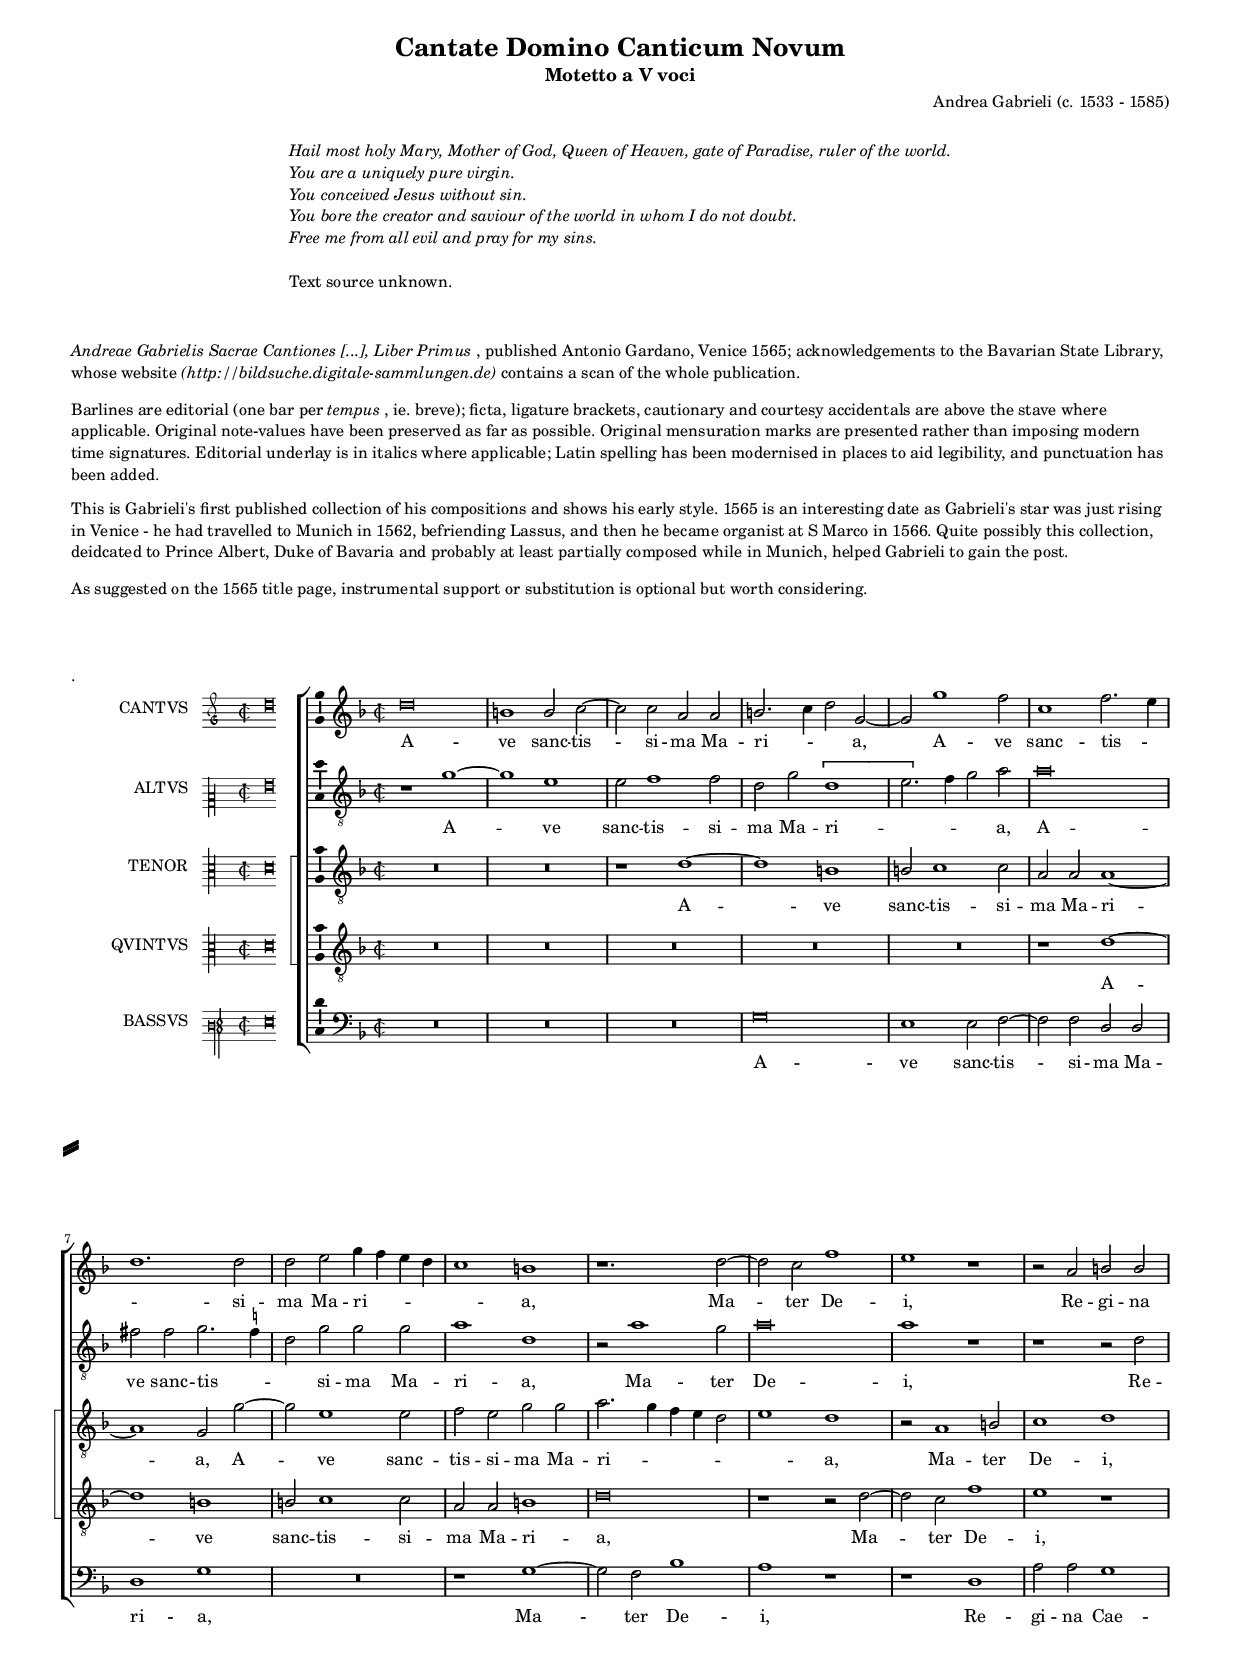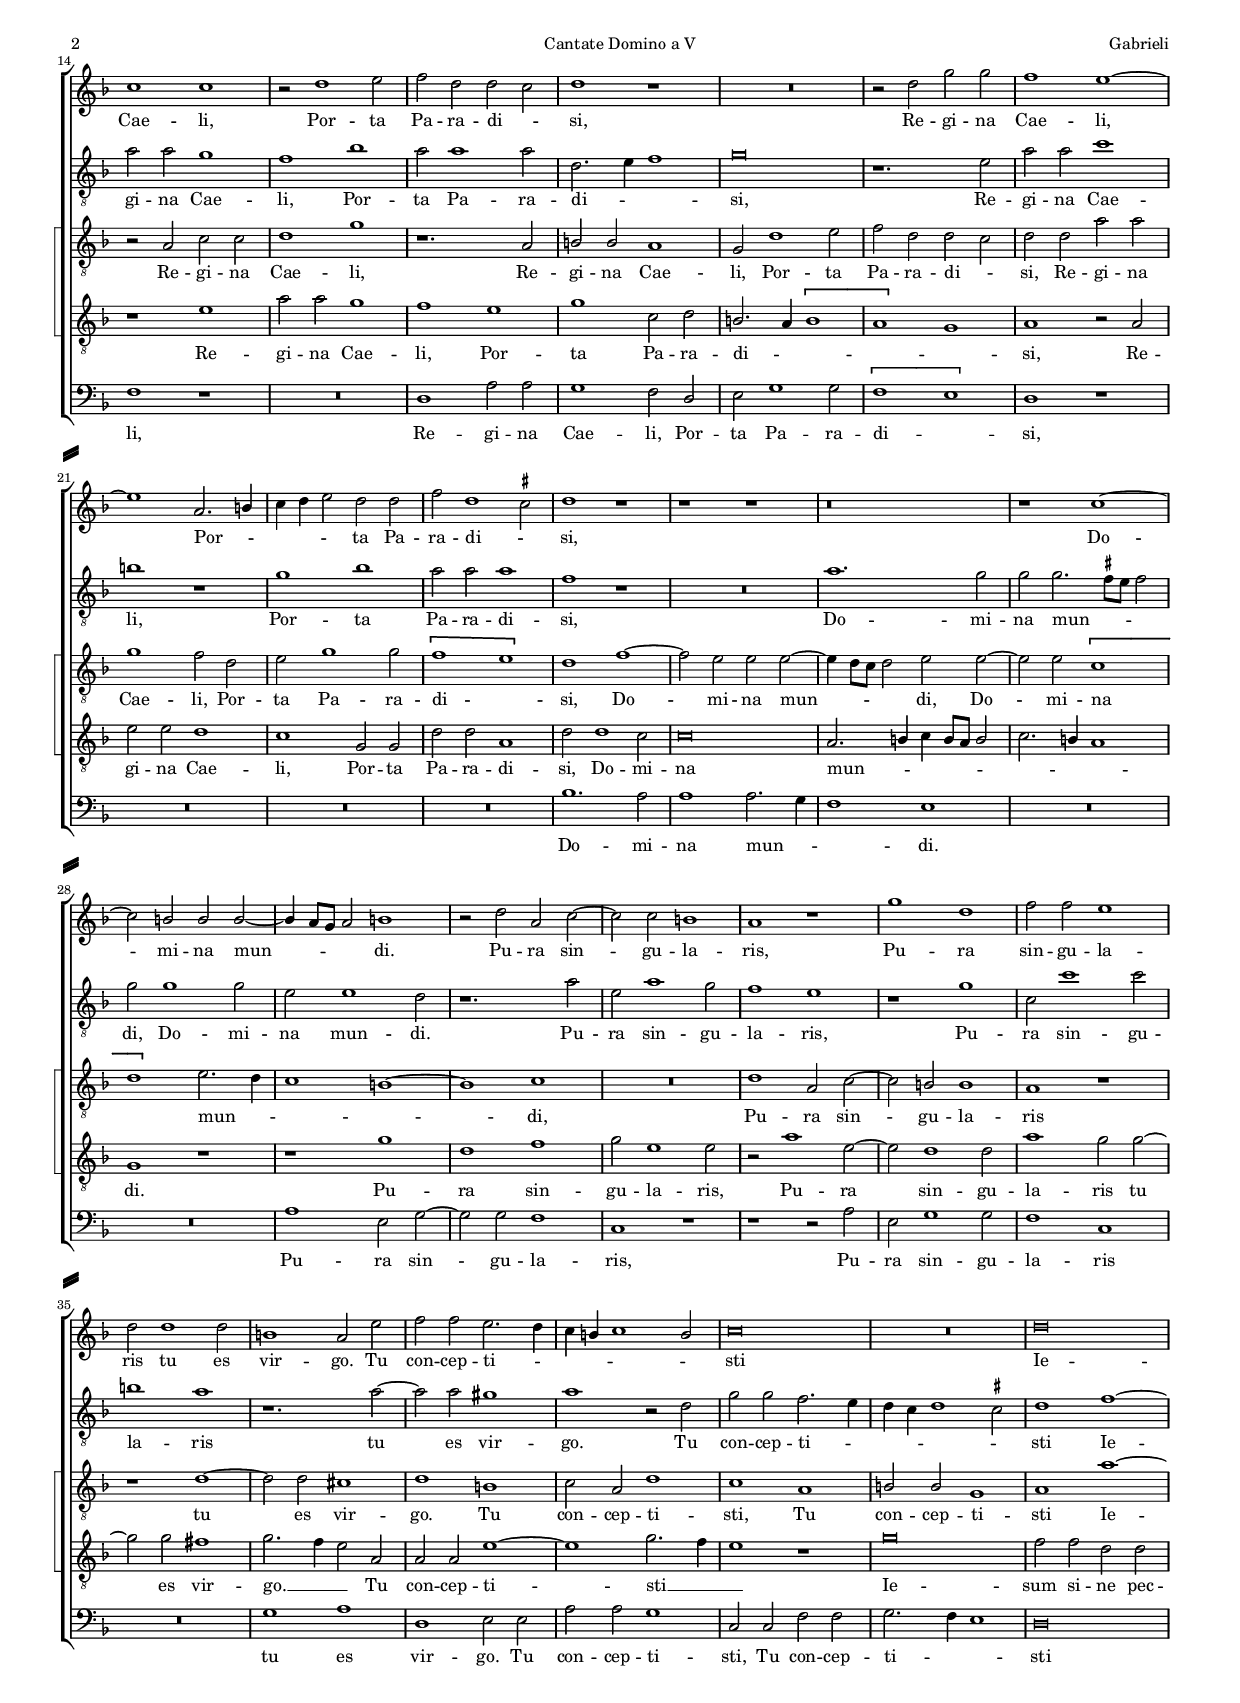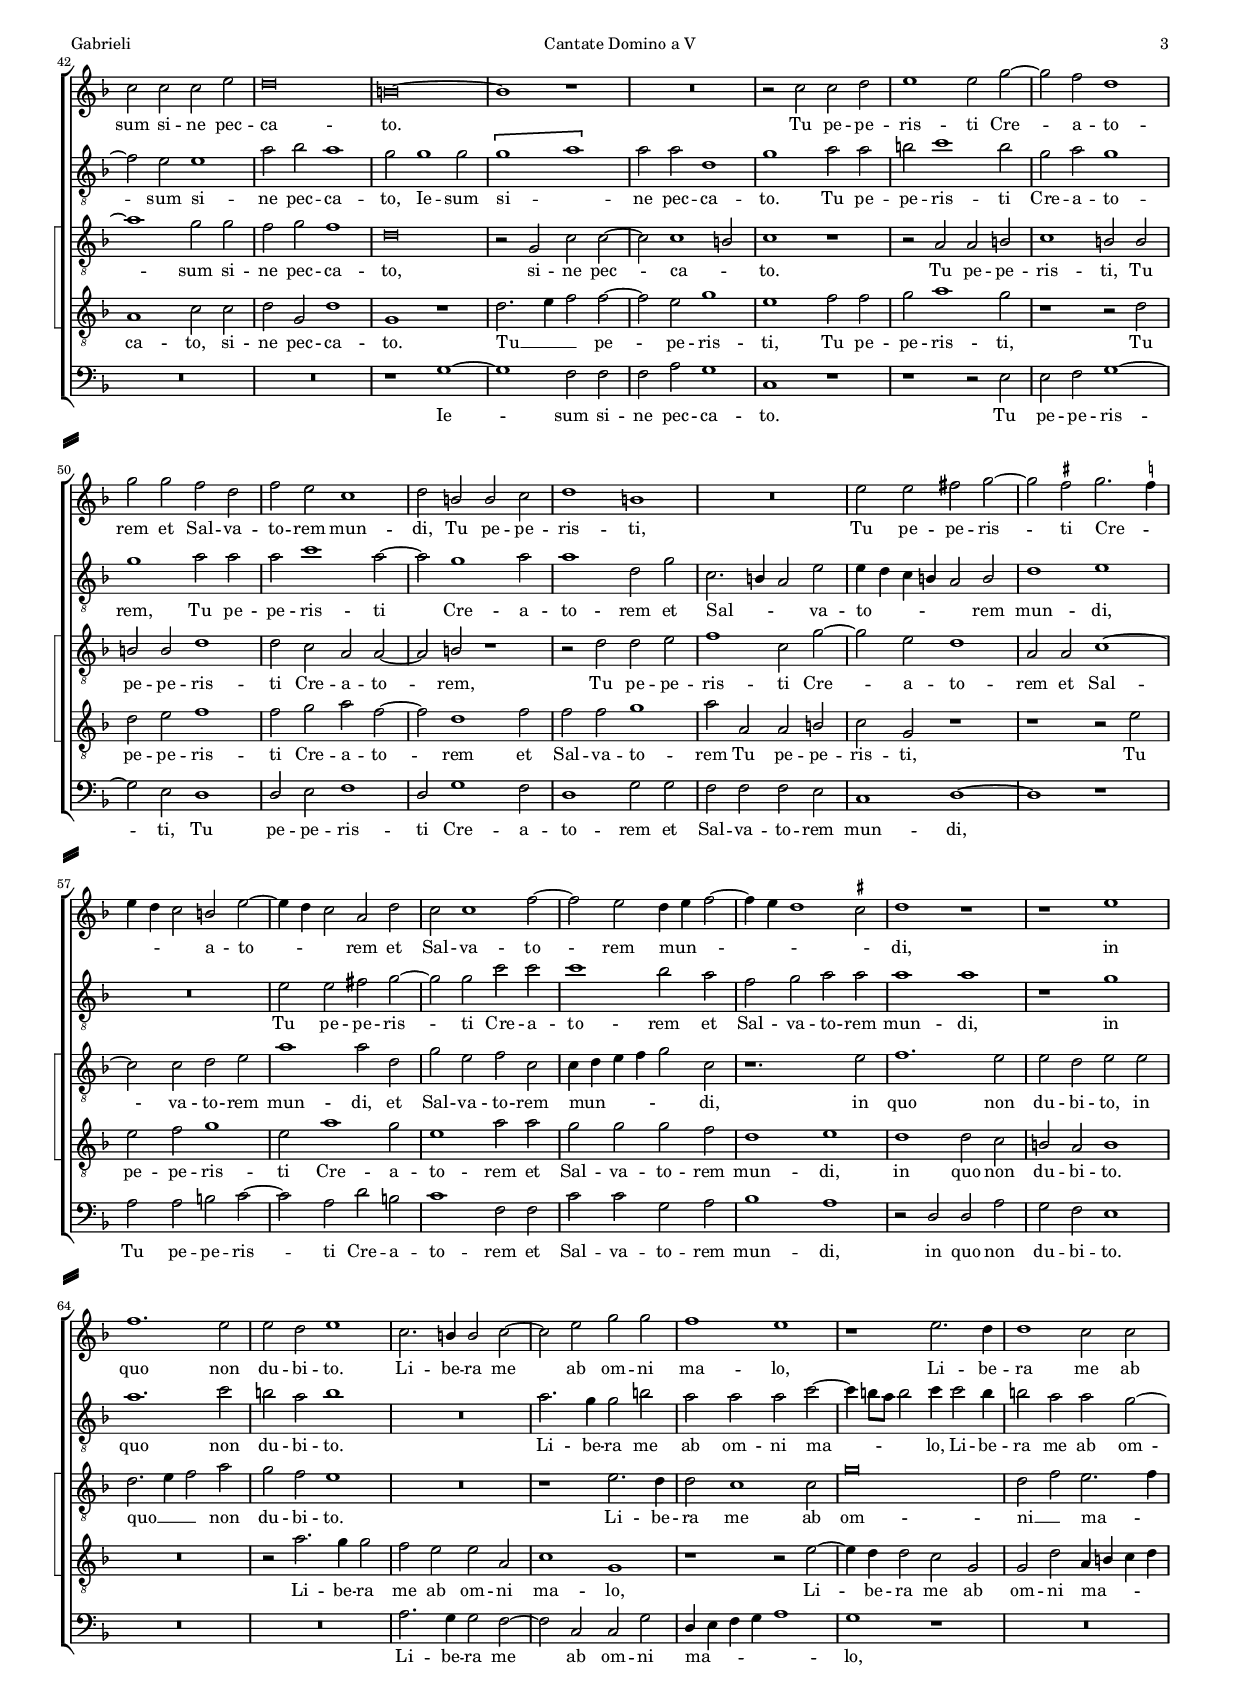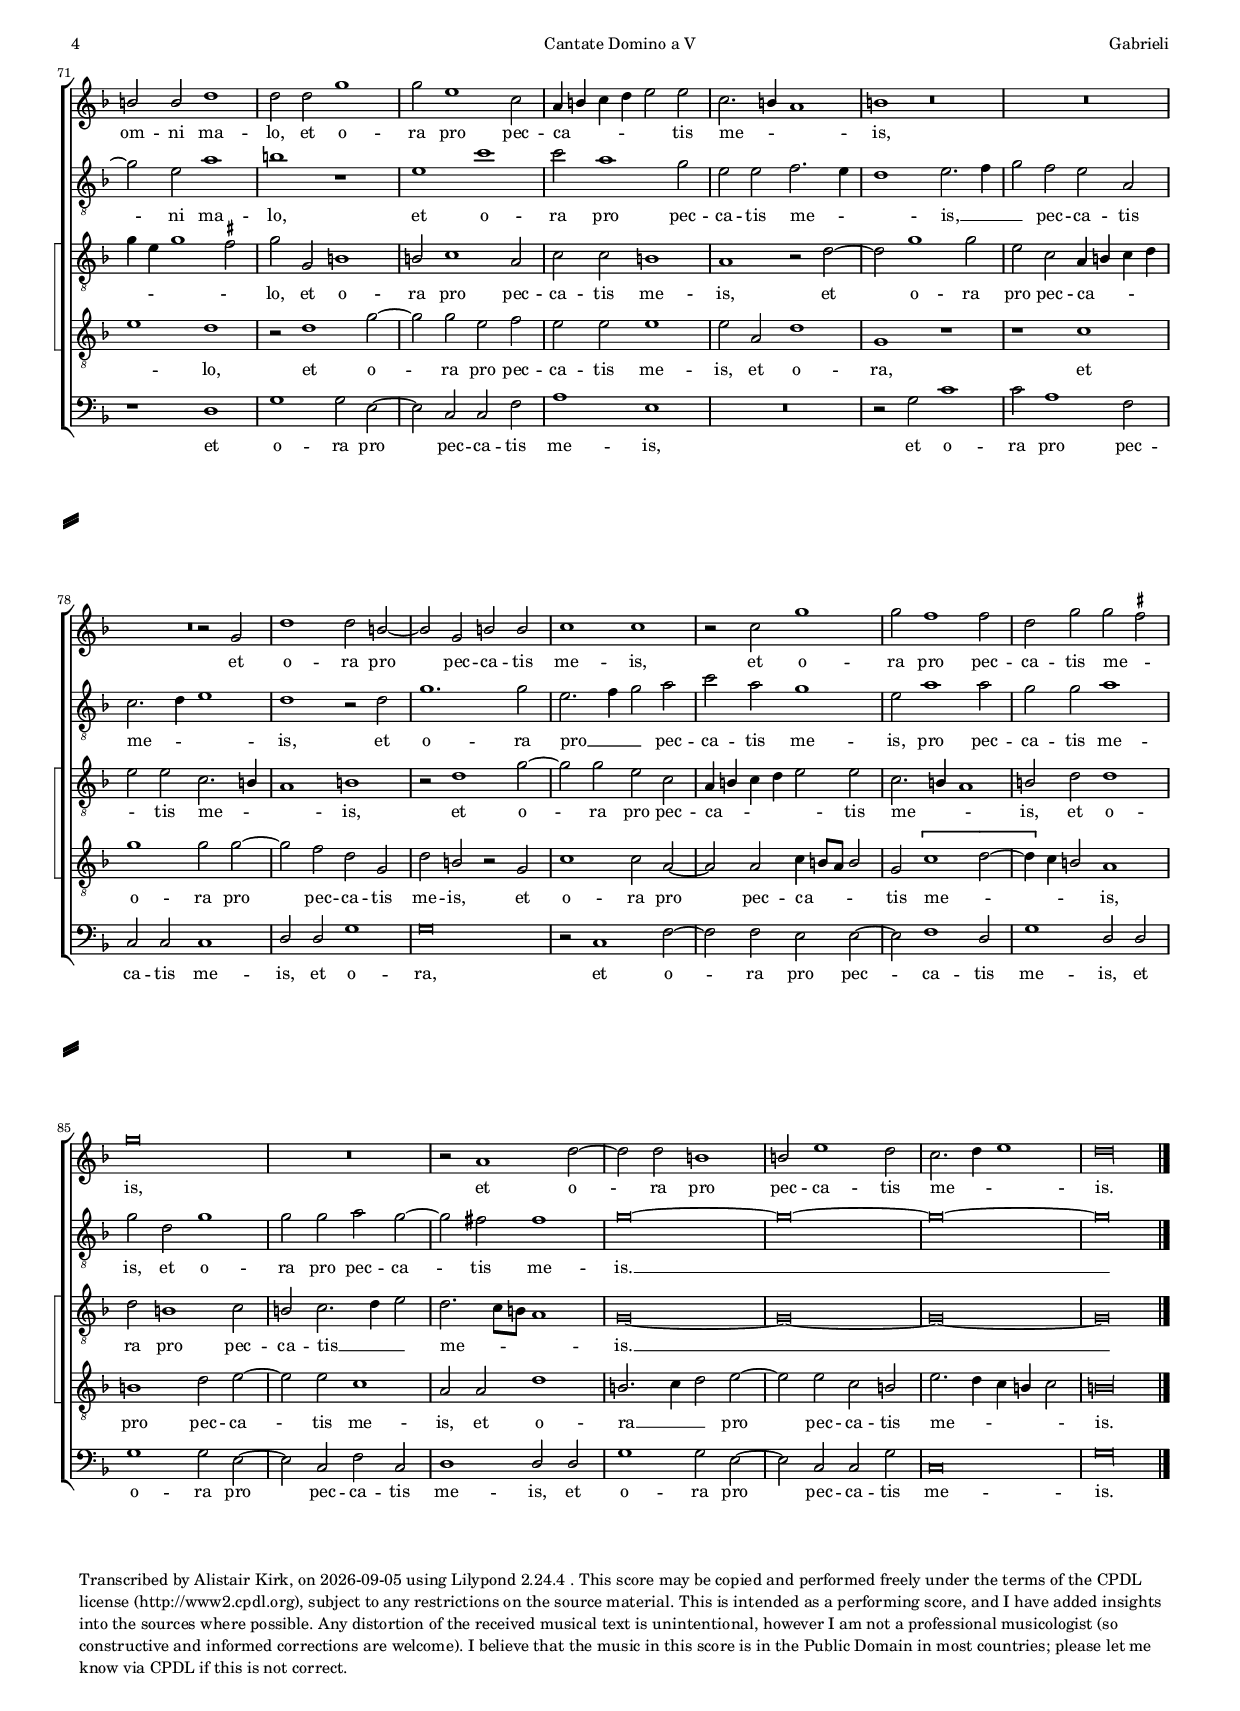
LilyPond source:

%
%  Alistair Kirk's Lilypond Template for Polyphonic Music - last revised 2018-09-03.
%
%  Best edited using Frescobaldi!  Get it from frescobaldi.org - a highly recommended 
%  Lilypond editor.  (I also highly recommend VSCode with its Git integration for version controlling.)
%

%%%%%%%%%%%%%%%%%%
% 1 - Description of this score
%%%%%%%%%%%%%%%%%%

%%% 1A - paper layout
%

#(set-default-paper-size "a4")
#(set-global-staff-size 14)
\paper {
        left-margin   = 12\mm
        right-margin   = 12\mm
        top-margin    = 10\mm
        bottom-margin = 10\mm
}

%%% 1B - titles
%

\header {
	title = "Cantate Domino Canticum Novum"
	subtitle = "Motetto a V voci"
	% poet = ""
	% subsubtitle = "VIII Vocum"
	% arranger = ""
	composer = "Andrea Gabrieli (c. 1533 - 1585)"
	% opus=""
}

hcomposer = "Gabrieli"
htitle = "Cantate Domino a V"

%%% 1C - Transposition of the whole score.
%
% This works relative to c.
%  Ie. To keep the original pitch leave this as 'c' (without quotes).
% To transpose the whole score up a tone set to 'd'.  For down a tone, set to 'bes,' (note the comma) etc
%  Everything is transposed, including key signatures etc (but prefatory staves are not affected).

TranspositionInterval = c



%%% 1D - clefs and stave labels
%

StaveAClef =  "treble"
StaveALabel =  "CANTVS"

StaveBClef =  "treble_8"
StaveBLabel =  "ALTVS"

StaveCClef =  "treble_8"
StaveCLabel =  "TENOR"

StaveDClef =  "treble_8"
StaveDLabel =  "QVINTVS"

StaveEClef =   "bass"
StaveELabel =   "BASSVS"

StaveFClef =  "treble_8"
StaveFLabel =   "Altus"

StaveGClef =   "treble_8"
StaveGLabel =   "Tenor"

StaveHClef =   "bass"
StaveHLabel =   "Bassus"

%%% 1E - key and time signature
%

gkeysig = {\key f \major}  %  Nb.  don't need to change this even if transposing - see above
global = {
	\time 2/1  %nb this might be overridden elsewhere (actually thinking of getting rid of it here...
	\gkeysig
        \override Score.MetronomeMark #'transparent = ##t
}

%%%1f  - What sound and tempo to use for the output MIDI file
%

% Tempo:
% Set the first number in the line below to set the playback speed.
% The number controls the length of the semibreve (which is the
% tactus of most 16th century polyphony written in tempus imperfectum)
% Suggest something in the range of 35 (very slow) to 65 (very fast).
% 45 is my default.

midiTactus = #(ly:make-moment 55 1)

% Playback sound:
% I think ocarina sounds a bit like a chamber organ on most General MIDI
% soundbanks, and annoys me the least of all the various terrible options,
% but suit yourself!
% "recorder" may also be useful on your computer??

MidiPlaybackSound = "ocarina"


%%%%%%%%%%%%%%%%%%
% 2 - Generic 'technical' settings (shouldn't usually need to change any of these unless personal preference suggests otherwise)
%%%%%%%%%%%%%%%%%%

\layout {
	\context {
		\Voice
			\remove "Note_heads_engraver"
			\consists "Completion_heads_engraver"
			\override NoteHead #'style = #'baroque

                         % These two go together!
                         \override Slur #'transparent = ##t
                         \override AccidentalSuggestion #'avoid-slur = #'inside  % Doesm't seem to help (in that ficta are shown way outside the stave when theres a slur) but does at least suppress all the error messages in the log file!


			\remove "Rest_engraver"
			\consists "Completion_rest_engraver"
                        \override Stem #'neutral-direction = #up

	}
	\context {
		\Staff
			\consists Ambitus_engraver
                        %% \override Stem #'thickness = #0.9
                        \RemoveEmptyStaves
	}
        \context {
                \StaffGroup
                        \consists "Separating_line_group_engraver"
	}
        \context {
                 \Score
                          \override BarNumber #'padding = #1.5
                          %\override BarNumber #'font-size = #1
                          %\override BarLine #'transparent = ##t	%% Uncomment for Mensurstriche (also change from ChoirStaff to Staffgroup and comment out completion_heads_engraver etc
                          %\override BarLine #'hair-thickness = #0.9   %% Example of how to manipulate barlines
        }
        \context {
                \Lyrics
                       %\override LyricText #'font-size = #1.2
                       %\override LyricText #'whiteout = ##t		% Might help with mensurstriche
                       %\override LyricExtender #'whiteout = ##t	% Might help with mensurstriche
                       %\override LyricHyphen #'whiteout = ##t		% Might help with mensurstriche
	}
}
\paper {
	ragged-last-bottom = ##f
  	ragged-bottom = ##f
	system-separator-markup = \slashSeparator
        evenHeaderMarkup=\markup  \fill-line { \fromproperty #'page:page-number-string \htitle \hcomposer }
	oddHeaderMarkup= \markup  \fill-line { \on-the-fly #not-first-page \hcomposer \on-the-fly #not-first-page \htitle \on-the-fly #not-first-page \fromproperty #'page:page-number-string }
         top-system-spacing #'basic-distance = #7    % Top stave is a bit too close to the page headers.
         % systems-per-page = 3  	% Lilypond rarely needs forcing like this...
         %  system-count = 13   	% ditto
         % page-count = 8    		% ditto
}




%%% The main musical content is in the two linked files below:



%%%%%%%%%%%%%%%%%%
% Some useful definitions for early music
%%%%%%%%%%%%%%%%%%

italicas=\override LyricText #'font-shape = #'italic
rectas=\override LyricText #'font-shape = #'upright
ss=\once \set suggestAccidentals = ##t
ficta = \once \set suggestAccidentals = ##t
date = #(strftime "%Y-%m-%d" (localtime (current-time)))
%m0 = \melismaEnd
%m1 = \melisma

%% Defining graphics for unusual mensural time signatures!
#(
  define ((double-time-signature2 glyph a) grob) (
       grob-interpret-markup grob (
          markup  (
            #:line ( #:musicglyph glyph #:number #:vcenter a )
          )
       )
  )
)
#(
  define ((double-time-signature3 glyph a b) grob) (
       grob-interpret-markup grob (
          markup  (
            #:line ( #:musicglyph glyph #:vcenter #:column (a b) )
          )
       )
  )
)
#(
  define ((custom-time-signature glyph) grob) (
       grob-interpret-markup grob (
          markup  (
            #:line ( #:musicglyph glyph)
          )
       )
  )
)


%%%%%%%%%%%%%%%%%%
% 3 - Score content: notes
%%%%%%%%%%%%%%%%%%

%\language "english"

StaveANotes = {

  % clef c1  % tweak / uncomment for debugging - this should override the clef in the score block

  \override Score.TimeSignature.stencil =
    #(custom-time-signature "timesig.mensural22")
  \time 2/1

  %\mark \markup \italic {"Prima Pars"}

  		d''\breve b'1 b'2 c''1 c''2 a'2 a'2 b'2. \melisma c''4 d''2 \melismaEnd g'1
		g''1 f''2   c''1  f''2. \melisma e''4  d''1. \melismaEnd d''2 d''2 e''2 g''4 \melisma f''4 e''4 d''4 c''1 \melismaEnd b'1
	r1.	d''1 c''2 f''1 e''1
	r1.	a'2 b'2 b'2 c''1 c''1

	r2	d''1 e''2 f''2 d''2 d''2 \melisma c''2 \melismaEnd d''1
	r1 R\breve r2
		d''2 g''2 g''2 f''1 e''\breve a'2. \melisma b'4 c''4 d''4 e''2 \melismaEnd d''2 d''2 f''2 d''1 \melisma \ficta cis''2 \melismaEnd d''1
	r\breve r\longa
		c''1. b'2 b'2 b'2. \melisma a'8 g'8 a'2 \melismaEnd b'1
	r2	d''2 a'2 c''1 c''2 b'1 a'1
	r1 	g''1 d''1 f''2 f''2 e''1 d''2 d''1 d''2 b'1 a'2
		e''2 f''2 f''2 e''2. \melisma d''4 c''4 b'4 c''1 b'2 \melismaEnd c''\breve
		R\breve
		d''\breve c''2 c''2 c''2 e''2 d''\breve b'\breve.
	r1 R\breve r2
		c''2 c''2 d''2 e''1 e''2 g''1 f''2 d''1 g''2 g''2 f''2 d''2 f''2 e''2 c''1 d''2 b'2 b'2 c''2 d''1 b'1
	R\breve
		e''2 e''2 fis''2 g''1 \ficta fis''2 g''2. \melisma \ficta f''4 e''4 d''4 c''2 \melismaEnd b'2 e''2. \melisma d''4 c''2 \melismaEnd a'2
		d''2 c''2 c''1 f''1 e''2 d''4 \melisma e''4 f''2. e''4 d''1 \ficta cis''2 \melismaEnd d''1
	r\breve
		e''1 f''1. e''2 e''2 d''2 e''1 c''2. b'4 b'2 c''1 e''2 g''2 g''2 f''1 e''1
	r1	e''2. d''4 d''1 c''2 c''2 b'2 b'2 d''1 d''2
		d''2 g''1 g''2 e''1 c''2 a'4 \melisma b'4 c''4 d''4 e''2 \melismaEnd e''2 c''2. \melisma b'4 a'1 \melismaEnd b'1
		R\longa r2
		g'2 d''1 d''2 b'1 g'2 b'2 b'2 c''1 c''1
	r2	c''2 g''1 g''2 f''1 f''2 d''2 g''2 g''2 \melisma \ficta fis''2 \melismaEnd g''\breve
	R\breve r2
		a'1 d''1 d''2 b'1 b'2 e''1 d''2 c''2. \melisma d''4 e''1 \melismaEnd d''\maxima*1/4

  %\override Score.TimeSignature.stencil =
  %   #(double-time-signature2 "timesig.mensural98" "3")
  % \time 3/2

  % \cadenzaOn

  %  b'\maxima*1/4
    \bar "|."
  %\cadenzaOff


}
StaveBNotes = {

  % clef c3  % tweak / uncomment for debugging - this should override the clef in the score block

   	r1	g'\breve e'1 e'2 f'1 f'2 d'2 g'2 \[ d'1 \melisma e'2. \] f'4 g'2 \melismaEnd a'2
		a'\breve fis'2 fis'2 g'2. \melisma \ficta f'4 d'2 \melismaEnd g'2 g'2 g'2 a'1 d'1
	r2	a'1 g'2 a'\breve a'1
	r1 r1 r2
		d'2 a'2 a'2 g'1 f'1
		\ficta bes'1 a'2 a'1 a'2 d'2. \melisma e'4 f'1 \melismaEnd g'\breve
	r1.	e'2 a'2 a'2 c''1 b'1
	r1	g'1 bes'1 a'2 a'2 a'1 f'1
	r1 R\breve
		a'1. g'2 g'2 g'2. \melisma \ficta fis'8 e'8 \ficta fis'2 \melismaEnd g'2
		g'1 g'2 e'2 e'1 d'2
	r1.	a'2 e'2 a'1 g'2 f'1 e'1
	r1	g'1 c'2 c''1 c''2 b'1 a'1
	r1.	a'1 a'2 gis'1 a'1
	r2	d'2 g'2 g'2 f'2. \melisma e'4 d'4 c'4 d'1 \ficta cis'2 \melismaEnd d'1 f'1. e'2
		e'1 a'2 \ficta bes'2 a'1 g'2 g'1 g'2
		\[ g'1 \melisma a'1 \melismaEnd \] a'2 a'2 d'1 g'1
		a'2 a'2 b'2 c''1 b'2 g'2 a'2 g'1 g'1
		a'2 a'2 a'2 c''1 a'1 g'1 a'2 a'1 d'2
		g'2 c'2. \melisma b4 a2 \melismaEnd e'2 e'4 \melisma d'4 c'4 b4 a2 \melismaEnd b2 d'1 e'1
	R\breve
		e'2 e'2 fis'2 g'1 g'2 c''2 c''2 c''1 bes'2
		a'2 f'2 g'2 a'2 a'2 a'1 a'1
	r1	g'1 a'1. c''2 b'2 a'2 b'1
	R\breve
		a'2. g'4 g'2 b'2 a'2 a'2 a'2 c''2. \melisma b'8 a'8 b'2 \melismaEnd c''4
		c''2 b'4 b'2 a'2 a'2 g'1 e'2 a'1 b'1
	r1	e'1 c''1 c''2 a'1 g'2 e'2 e'2 f'2. \melisma e'4 d'1 \melismaEnd e'2. \melisma f'4 g'2 \melismaEnd
		f'2 e'2 a2 c'2. \melisma d'4 e'1 \melismaEnd d'1
	r2	d'2 g'1. g'2 e'2. \melisma f'4 g'2 \melismaEnd a'2 c''2 a'2 g'1 e'2
		a'1 a'2 g'2 g'2 a'1 g'2
		d'2 g'1 g'2 g'2 a'2 g'1 fis'2 fis'1 g'\maxima
}
StaveCNotes = {

  % clef c4  % tweak / uncomment for debugging - this should override the clef in the score block

 	R\longa r1
		d'\breve b1 b2 c'1 c'2 a2 a2 a\breve g2
		g'1 e'1 e'2 f'2 e'2  g'2 g'2 a'2. \melisma g'4 f'4 e'4 d'2 e'1 \melismaEnd d'1
	r2	a1 b2 c'1 d'1
	r2	a2 c'2 c'2 d'1 g'1
	r1. 	a2 b2 b2 a1 g2
		d'1 e'2 f'2 d'2 d'2 \melisma c'2 \melismaEnd d'2
		d'2 a'2 a'2 g'1 f'2 d'2 e'2 g'1 g'2 \[ f'1 \melisma e'1 \melismaEnd \] d'1
		f'1. e'2 e'2 e'2. \melisma d'8 c'8 d'2 \melismaEnd e'2
		e'1 e'2 \[ c'1 \melisma d'1 \melismaEnd \] e'2. \melisma d'4 c'1 b\breve \melismaEnd c'1
	R\breve
		d'1 a2 c'1 b2 b1 a1
		r\breve
		d'1. d'2 cis'1 d'1 b1 c'2 a2 d'1 c'1
		a1 b2 b2 g1 a1
		a'\breve g'2 g'2 f'2 g'2 f'1 d'\breve
	r2	g2 c'2 c'1 c'1 \melisma b2 \melismaEnd c'1
	r1.	a2 a2 b2 c'1 b2
		b2 b2 b2 d'1 d'2 c'2 a2 a1 b2
	r1.	d'2 d'2 e'2 f'1 c'2 g'1 e'2 d'1 a2
		a2 c'1. c'2 d'2 e'2 a'1 a'2
		d'2 g'2 e'2 f'2 c'2 c'4 \melisma d'4 e'4 f'4 g'2 \melismaEnd c'2
	r1.	e'2 f'1. e'2 e'2 d'2 e'2
		e'2 d'2. \melisma e'4 f'2 \melismaEnd a'2 g'2 f'2 e'1
	R\breve r1
	e'2. d'4 d'2 c'1 c'2 g'\breve d'2 \melisma f'2 \melismaEnd e'2. \melisma f'4 g'4 e'4 g'1 \ficta fis'2 \melismaEnd g'2
		g2 b1 b2 c'1 a2 c'2 c'2 b1 a1
	r2	d'1 g'1 g'2 e'2 c'2 a4 \melisma b4 c'4 d'4 e'2 \melismaEnd e'2 c'2. \melisma b4 a1 \melismaEnd b1
	r2	d'1 g'1 g'2 e'2 c'2 a4 \melisma b4 c'4 d'4 e'2 \melismaEnd e'2 c'2. \melisma b4 a1 \melismaEnd b2
		d'2 d'1 d'2 b1 c'2 b2 c'2. \melisma d'4 e'2 \melismaEnd d'2. \melisma c'8 b8 a1 \melismaEnd g\maxima
}
StaveDNotes = {
  	R\longa R\longa R\breve r1
  	d'\breve b1 b2 c'1 c'2 a2 a2 b1 d'\breve
	r1 r2	d'1 c'2 f'1 e'1
	r\breve e'1 a'2 a'2 g'1 f'1 e'1 g'1 c'2 d'2 b2. \melisma a4 \[ b1 a1 \] g1 \melismaEnd a1
	r2	a2 e'2 e'2 d'1 c'1 g2 g2 d'2 d'2 a1 d'2
	d'1 c'2 c'\breve a2. \melisma b4 c'4 b8 a8 b2 c'2. b4 a1 \melismaEnd g1
	r\breve
		g'1 d'1 f'1 g'2 e'1 e'2
	r2	a'1 e'1 d'1 d'2 a'1 g'2
		g'1 g'2 fis'1 g'2. \melisma f'4 e'2 \melismaEnd
		a2 a2 a2 e'\breve g'2. \melisma f'4 e'1 \melismaEnd
	r1	g'\breve f'2 f'2 d'2 d'2 a1 c'2
		c'2 d'2 g2 d'1 g1
	r1	d'2. \melisma e'4 f'2 \melismaEnd f'1 e'2 g'1 e'1
		f'2 f'2 g'2 a'1 g'2
	r1 r2 	d'2 d'2 e'2 f'1 f'2 g'2 a'2 f'1 d'1
		f'2 f'2 f'2 g'1 a'2
		a2 a2 b2 c'2 g2
	r1 r1 r2
		e'2 e'2 f'2 g'1 e'2 a'1 g'2 e'1 a'2
		a'2 g'2 g'2 g'2 f'2 d'1 e'1
		d'1 d'2 c'2 b2 a2 b1
	R\breve r2
		a'2. g'4 g'2 f'2 e'2 e'2 a2 c'1 g1
	r1 r2	e'2. d'4 d'2 c'2 g2 g2 d'2 a4 \melisma b4 c'4 d'4 e'1 \melismaEnd d'1
	r2	d'1 g'1 g'2 e'2 f'2 e'2 e'2 e'1 e'2
		a2 d'1 g1
		r1 r1	c'1 g'1 g'2 g'1 f'2 d'2 g2 d'2 b2
	r2	g2 c'1 c'2 a1 a2 c'4 \melisma b8 a8 b2 \melismaEnd g2 \[ c'1 \melisma d'2. \] c'4 b2 \melismaEnd a1
		b1 d'2 e'1 e'2 c'1 a2
		a2 d'1 b2. \melisma c'4 d'2 \melismaEnd e'1 e'2 c'2 b2 e'2. \melisma d'4 c'4 b4 c'2 \melismaEnd b\maxima*1/4

}
StaveENotes = {

  % clef c4  % tweak / uncomment for debugging - this should override the clef in the score block

   	R\longa R\breve
		g\breve e1 e2 f1 f2 d2 d2 d1 g1
	R\breve r1
	g1. f2 \ficta bes1 a1
	r1 r1	d1 a2 a2 g1 f1
	r1 R\breve
		d1 a2 a2 g1 f2 d2 e2 g1 g2 \[ f1 \melisma e1 \melismaEnd \] d1
	r1 R\longa R\breve
		bes1. a2 a1 a2. \melisma g4 f1 \melismaEnd e1
	R\longa
		a1 e2 g1 g2 f1 c1
	r1 r1 r2
		a2 e2 g1 g2 f1 c1
	R\breve
		g1 a1 d1 e2 e2 a2 a2 g1 c2
		c2 f2 f2 g2. \melisma f4 e1 \melismaEnd d\breve
	R\longa r1
		g\breve f2 f2 f2 a2 g1 c1
	r1 r1 r2
		e2 e2 f2 g1. e2
		d1 d2 e2 f1 d2 g1 f2 d1 g2
		g2 f2 f2 f2 e2 c1 d\breve
	r1	a2 a2 b2 c'1 a2 d'2 b2 c'1 f2
		f2 c'2 c'2 g2 a2 bes1 a1
	r2	d2 d2 a2 g2 f2 e1
	R\longa
		a2. g4 g2 f1 c2 c2 g2 d4 \melisma e4 f4 g4 a1 \melismaEnd g1
	r1 R\breve r1
		d1 g1 g2 e1 c2 c2 f2 a1 e1
	R\breve r2
		g2 c'1 c'2 a1 f2 c2 c2 c1 d2 d2 g1 g\breve
	r2	c1 f1 f2 e2 e1 f1 d2 g1 d2
		d2 g1 g2 e1 c2 f2 c2 d1 d2
		d2 g1 g2 e1 c2 c2 g2 c\breve g\maxima*1/4

}
StaveFNotes = {  }
StaveGNotes = {  }
StaveHNotes = {  }

% Convenient overrides - comment and uncomment to add and remove staves for quick debugging / rendering purposes:
% StaveANotes = {  }
% StaveBNotes = {  }
% StaveCNotes = {  }
% StaveDNotes = {  }
% StaveENotes = {  }
% StaveFNotes = {  }
% StaveGNotes = {  }
% StaveHNotes = {  }

%%%%%%%%%%%%%%%%%%
% 4 - Score content: text / lyrics
%%%%%%%%%%%%%%%%%%

StaveALyrics = \lyricmode {
      A -- ve sanc -- tis -- si -- ma Ma -- ri -- a,
      A -- ve sanc -- tis -- si -- ma Ma -- ri -- a,
      Ma -- ter De -- i,
      Re -- gi -- na Cae -- li,
      Por -- ta Pa -- ra -- di -- si,
      Re -- gi -- na Cae -- li,
      Por -- ta Pa -- ra -- di -- si,
      Do -- mi -- na mun -- di.
      Pu -- ra sin -- gu -- la -- ris,
      Pu -- ra sin -- gu -- la -- ris tu es vir -- go.
      Tu con -- cep -- ti -- sti Ie -- sum si -- ne pec -- ca -- to.
      Tu pe -- pe -- ris -- ti Cre -- a -- to -- rem et Sal -- va -- to -- rem mun -- di,
      Tu pe -- pe -- ris -- ti,
      Tu pe -- pe -- ris -- ti Cre -- a -- to -- rem et Sal -- va -- to -- rem mun -- di,
      in quo non du -- bi -- to.
      Li -- be -- ra me ab om -- ni ma -- lo,
      Li -- be -- ra me ab om -- ni ma -- lo,
      et o -- ra pro pec -- ca -- tis me -- is,
      et o -- ra pro pec -- ca -- tis me -- is,
      et o -- ra pro pec -- ca -- tis me -- is,
      et o -- ra pro pec -- ca -- tis me -- is.
}
StaveBLyrics = \lyricmode {
      A -- ve sanc -- tis -- si -- ma Ma -- ri -- a,
      A -- ve sanc -- tis -- si -- ma Ma -- ri -- a,
      Ma -- ter De -- i,
      Re -- gi -- na Cae -- li,
      Por -- ta Pa -- ra -- di -- si,
      Re -- gi -- na Cae -- li,
      Por -- ta Pa -- ra -- di -- si,
      Do -- mi -- na mun -- di,
      Do -- mi -- na mun -- di.
      Pu -- ra sin -- gu -- la -- ris,
      Pu -- ra sin -- gu -- la -- ris tu es vir -- go.
      Tu con -- cep -- ti -- sti Ie -- sum si -- ne pec -- ca -- to,
      Ie -- sum si -- ne pec -- ca -- to.
      Tu pe -- pe -- ris -- ti Cre -- a -- to -- rem,
      Tu pe -- pe -- ris -- ti Cre -- a -- to -- rem et Sal -- va -- to -- rem mun -- di,
      Tu pe -- pe -- ris -- ti Cre -- a -- to -- rem et Sal -- va -- to -- rem mun -- di,
      in quo non du -- bi -- to.
      Li -- be -- ra me ab om -- ni ma -- lo,
      Li -- be -- ra me ab om -- ni ma -- lo,
      et o -- ra pro pec -- ca -- tis me -- is, __
      pec -- ca -- tis me -- is,
      et o -- ra pro __ pec -- ca -- tis me -- is,
      pro pec -- ca -- tis me -- is,
      et o -- ra pro pec -- ca -- tis me -- is. __
}
StaveCLyrics = \lyricmode {
    A -- ve sanc -- tis -- si -- ma Ma -- ri -- a,
    A -- ve sanc -- tis -- si -- ma Ma -- ri -- a,
    Ma -- ter De -- i,
    Re -- gi -- na Cae -- li,
    Re -- gi -- na Cae -- li,
    Por -- ta Pa -- ra -- di -- si,
    Re -- gi -- na Cae -- li,
    Por -- ta Pa -- ra -- di -- si,
    Do -- mi -- na mun -- di,
    Do -- mi -- na mun -- di,
    Pu -- ra sin -- gu -- la -- ris tu es vir -- go.
    Tu con -- cep -- ti -- sti,
    Tu con -- cep -- ti -- sti Ie -- sum si -- ne pec -- ca -- to,
    si -- ne pec -- ca -- to.
    Tu pe -- pe -- ris -- ti,
    Tu pe -- pe -- ris -- ti Cre -- a -- to -- rem,
    Tu pe -- pe -- ris -- ti Cre -- a -- to -- rem et Sal -- va -- to -- rem mun -- di,
    et Sal -- va -- to -- rem mun -- di,
    in quo non du -- bi -- to,
    in quo __ non du -- bi -- to.
    Li -- be -- ra me ab om -- ni __ ma -- lo,
    et o -- ra pro pec -- ca -- tis me -- is,
    et o -- ra pro pec -- ca -- tis me -- is,
    et o -- ra pro pec -- ca -- tis me -- is,
    et o -- ra pro pec -- ca -- tis __ me -- is. __
}
StaveDLyrics = \lyricmode {
    A -- ve sanc -- tis -- si -- ma Ma -- ri -- a,
    Ma -- ter De -- i,
    Re -- gi -- na Cae -- li,
    Por -- ta Pa -- ra -- di -- si,
    Re -- gi -- na Cae -- li,
    Por -- ta Pa -- ra -- di -- si,
    Do -- mi -- na mun -- di.
    Pu -- ra sin -- gu -- la -- ris,
    Pu -- ra sin -- gu -- la -- ris tu es vir -- go. __
    Tu con -- cep -- ti -- sti __ Ie -- sum si -- ne pec -- ca -- to,
    si -- ne pec -- ca -- to.
    Tu __ pe -- pe -- ris -- ti,
    Tu pe -- pe -- ris -- ti,
    Tu pe -- pe -- ris -- ti Cre -- a -- to -- rem et Sal -- va -- to -- rem
    Tu pe -- pe -- ris -- ti,
    Tu pe -- pe -- ris -- ti Cre -- a -- to -- rem et Sal -- va -- to -- rem mun -- di,
    in quo non du -- bi -- to.
    Li -- be -- ra me ab om -- ni ma -- lo,
    Li -- be -- ra me ab om -- ni ma -- lo,
    et o -- ra pro pec -- ca -- tis me -- is,
    et o -- ra,
    et o -- ra pro pec -- ca -- tis me -- is,
    et o -- ra pro pec -- ca -- tis me -- is,
    pro pec -- ca -- tis me -- is,
    et o -- ra __ pro pec -- ca -- tis me -- is.
}
StaveELyrics = \lyricmode {
      A -- ve sanc -- tis -- si -- ma Ma -- ri -- a,
      Ma -- ter De -- i,
      Re -- gi -- na Cae -- li,
      Re -- gi -- na Cae -- li,
      Por -- ta Pa -- ra -- di -- si,
      Do -- mi -- na mun -- di.
      Pu -- ra sin -- gu -- la -- ris,
      Pu -- ra sin -- gu -- la -- ris tu es vir -- go.
      Tu con -- cep -- ti -- sti,
      Tu con -- cep -- ti -- sti Ie -- sum si -- ne pec -- ca -- to.
      Tu pe -- pe -- ris -- ti,
      Tu pe -- pe -- ris -- ti Cre -- a -- to -- rem et Sal -- va -- to -- rem mun -- di,
      Tu pe -- pe -- ris -- ti Cre -- a -- to -- rem et Sal -- va -- to -- rem mun -- di,
      in quo non du -- bi -- to.
      Li -- be -- ra me ab om -- ni ma -- lo,
      et o -- ra pro pec -- ca -- tis me -- is,
      et o -- ra pro pec -- ca -- tis me -- is,
      et o -- ra,
      et o -- ra pro pec -- ca -- tis me -- is,
      et o -- ra pro pec -- ca -- tis me -- is,
      et o -- ra pro pec -- ca -- tis me -- is.
}
StaveFLyrics = \lyricmode {

      }
StaveGLyrics = \lyricmode { A }
StaveHLyrics = \lyricmode { A }

 % Tanslation and attribution of text
 \markup {
        \vspace #1
	\fill-line {
		\column {
      \vspace #1
			%\line { Prima Pars }
			\line { \italic { Hail most holy Mary, Mother of God, Queen of Heaven, gate of Paradise, ruler of the world. }}
			\line { \italic { You are a uniquely pure virgin. }}
			\line { \italic { You conceived Jesus without sin. }}
			\line { \italic { You bore the creator and saviour of the world in whom I do not doubt. }}
			\line { \italic { Free me from all evil and pray for my sins. }}

			\vspace #1
			\line { Text source unknown. }


		}
	}
}


%%%%%%%%%%%%%%%%%%
% 5 - Editorial content, including prefatory stave / incipit settings and notes
%%%%%%%%%%%%%%%%%%

 %  Should very rarely need to be touched once a given piece has been typeset

% 5a Editorial method and comments
\markup {
    \vspace #3
    \column {
          %\wordwrap  { \italic { Music source and editorial comments go here.} }

          \wordwrap  {
              \italic {Andreae Gabrielis Sacrae Cantiones [...], Liber Primus}
              , published Antonio Gardano, Venice 1565;
              acknowledgements to the Bavarian State Library,
              whose website \italic{(http://bildsuche.digitale-sammlungen.de)} contains a scan of the whole publication.
          }
          \vspace #1
          \wordwrap  {
              Barlines are editorial (one bar per \italic {tempus}, ie. breve);
              ficta, ligature brackets, cautionary and courtesy accidentals are above the stave where applicable.
              Original note-values have been preserved as far as possible.
              Original mensuration marks are presented rather than imposing modern time signatures.
              Editorial underlay is in italics where applicable;
              Latin spelling has been modernised in places to aid legibility, and punctuation has been
              added.
          }
          \vspace #1
          \wordwrap {
              This is Gabrieli's first published collection of his compositions
              and shows his early style.  1565 is an interesting date as Gabrieli's
              star was just rising in Venice - he had travelled to Munich in 1562,
              befriending Lassus, and then he became organist at S Marco in 1566.
              Quite possibly this collection,  deidcated to Prince Albert, Duke of Bavaria
              and probably at least partially composed while in Munich,
              helped Gabrieli to gain the post.
          }
          \vspace #1
          \wordwrap {
              As suggested on the 1565 title page, instrumental support or substitution
              is optional but worth considering.
	  }
	  \vspace #3
	  .
    }
}

%% 5b - Plainsong incipit - obviously, comment out as required.
%\score   {
%    \transpose c \TranspositionInterval <<
%          \new Staff \with { \remove "Time_signature_engraver" \remove "Ambitus_engraver" } {
%                \set Staff.instrumentName = "Intonation"
%                \clef "treble_8"  \global  \cadenzaOn              <<  {
%                          \override Voice.Slur #'tran%sparent = ##f
%                          f4 s8 f4 s8 f4( g4) s8 g4.
%                      }\addlyrics {  In -- ci -- pit here. }
%               >>
%          }
%     >>
%    \layout {\context { \Voice \remove "Stem_engraver" } }
%}


% 5c - Prefatory staves
\layout {   % Need to modify a couple of settings in the main score layout as well
             indent=4\cm
              \context { \Staff
                         \override InstrumentName #'padding = 2
                         \override InstrumentName #'self-alignment-X = #RIGHT
              }
}
PrefatorySettings = {
  		%\override NoteHead   #'style = #'neomensural      % ie. can set to either Mensural or Neomensural
		%\override Rest #'style = #'neomensural
		%\override Staff.TimeSignature #'style = #'neomensural
                \override Flag #'style = #'mensural
                \autoBeamOff
                 \override Staff.InstrumentName #'Y-extent = #'(-4 . 4)
                 \override Staff.InstrumentName #'self-alignment-X = #RIGHT
                \override Staff.InstrumentName #'padding = 2
                % Uncomment these if you want eg. double b flat in key sig using c2 or f3 clef etc
                % May also have to tweak the numbers (4 vs 5 etc)
                \override Staff.KeySignature.flat-positions = #'((-4 . 4))
                \override Staff.KeySignature.sharp-positions = #'((-4 . 4))
                \cadenzaOn
                \key c \major
		\time 2/2
                \huge
}
PrefatoryLayout = \layout {   % Set the layout inside the incipit
		\context {\Voice
			\remove Ligature_bracket_engraver
			\consists Mensural_ligature_engraver

		}
                \context { \Staff \remove Ambitus_engraver}
		line-width=5
                indent =  0
                ragged-right = ##f
		ragged-last = ##f
                system-count = #1
}
PrefStaveA = \markup {
	\score {
                \new MensuralVoice {
                    \set Staff.instrumentName=\StaveALabel
                    \PrefatorySettings
                    \clef "petrucci-g2"
                    d''\breve
                     \bar"" \skip1
		}  \layout {\PrefatoryLayout}
	}
}
PrefStaveB = \markup {
	\score {
                \new MensuralVoice {
                    \set Staff.instrumentName=\StaveBLabel
                    \PrefatorySettings
                    \clef "petrucci-c2"
                    g'\breve
                     \bar"" \skip1
		}  \layout {\PrefatoryLayout}
	}
}
PrefStaveC = \markup {
	\score {
                \new MensuralVoice {
                    \set Staff.instrumentName=\StaveCLabel
                    \PrefatorySettings
                    \clef "petrucci-c3"
                    d'\breve
                     \bar"" \skip1
		}  \layout {\PrefatoryLayout}
	}
}
PrefStaveD = \markup {
	\score {
                \new MensuralVoice {
                    \set Staff.instrumentName=\StaveDLabel
                    \PrefatorySettings
                    \clef "petrucci-c3"
                    d'\breve
                     \bar"" \skip1
		}  \layout {\PrefatoryLayout}
	}
}
PrefStaveE = \markup {
	\score {
          \new MensuralVoice {
                    \set Staff.instrumentName=\StaveELabel
                    \PrefatorySettings
                    \clef "petrucci-f3"
                    g\breve
                     \bar"" \skip1
		}  \layout {\PrefatoryLayout}
	}
}
PrefStaveF = \markup {
	\score {
                \new MensuralVoice {
                    \set Staff.instrumentName=\StaveFLabel
                    \PrefatorySettings
                    \clef "petrucci-f4"
                    g2
                     \bar"" \skip1
		}  \layout {\PrefatoryLayout}
	}
}
PrefStaveG = \markup {
	\score {
                \new MensuralVoice {
                    \set Staff.instrumentName=\StaveGLabel
                    \PrefatorySettings
                    \clef "petrucci-f4"
                    g2
                     \bar"" \skip1
		}  \layout {\PrefatoryLayout}
	}
}
PrefStaveH = \markup {
	\score {
                \new MensuralVoice {
                    \set Staff.instrumentName=\StaveHLabel
                    \PrefatorySettings
                    \clef "petrucci-f4"
                    f2
                     \bar"" \skip1
		}  \layout {\PrefatoryLayout}
	}
}





\version "2.18"


\include "Global_Score_block.ly"


\version "2.18"